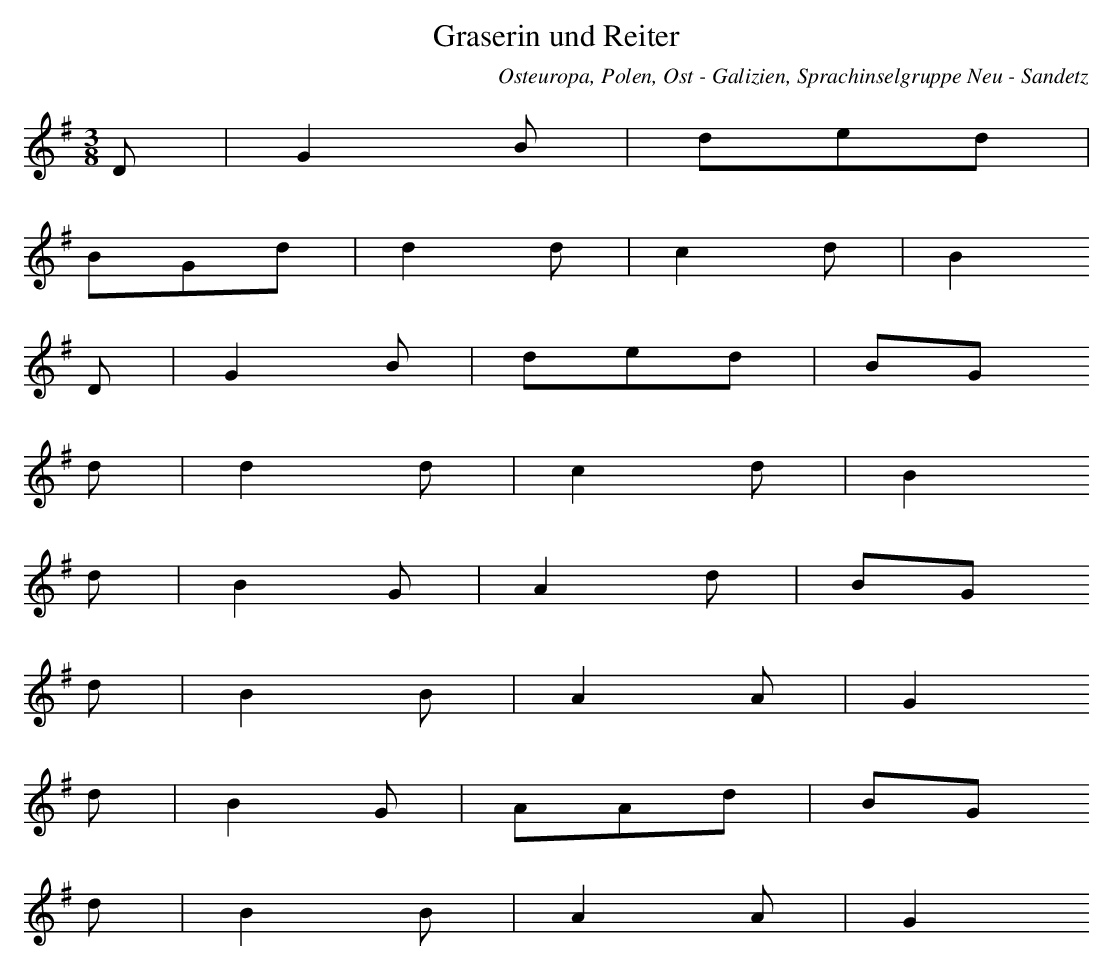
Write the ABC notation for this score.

X:1
T: Graserin und Reiter
O: Osteuropa, Polen, Ost - Galizien, Sprachinselgruppe Neu - Sandetz
M: 3/8
L: 1/8
K: G
D | G2B | ded |
BGd | d2d | c2d | B2
D | G2B | ded | BG
d | d2d | c2d | B2
d | B2G | A2d | BG
d | B2B | A2A | G2
d | B2G | AAd | BG
d | B2B | A2A | G2
